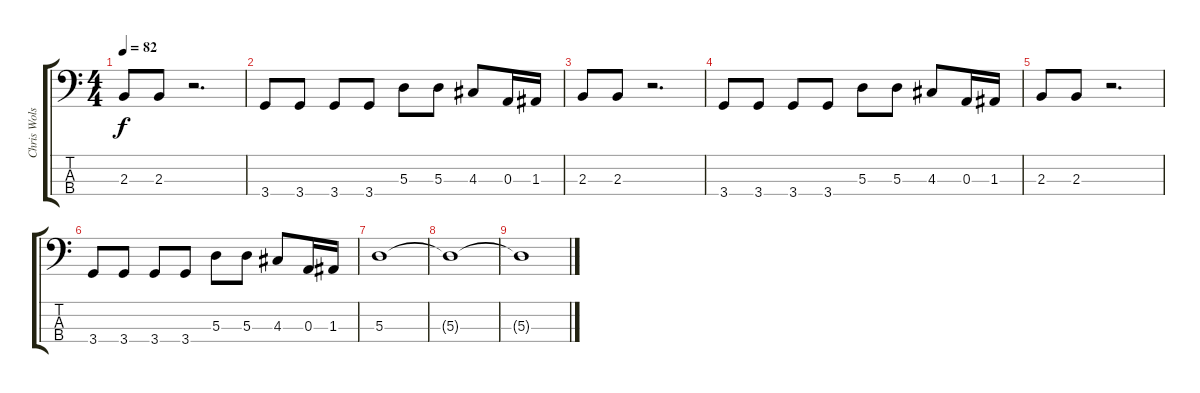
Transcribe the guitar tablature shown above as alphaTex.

\track ("Chris Wolstenholme" "Chris Wols") {instrument electricbassfinger}
\staff {score tabs}
\tuning (G2 D2 A1 E1) {hide}
\ts (4 4)
\tempo 82
\clef f4
\ks c
2.3.8{dy f} 2.3.8 r.2{d} |
3.4.8 3.4.8 3.4.8 3.4.8 5.3.8 5.3.8 4.3.8 0.3.16 1.3.16 |
2.3.8 2.3.8 r.2{d} |
3.4.8 3.4.8 3.4.8 3.4.8 5.3.8 5.3.8 4.3.8 0.3.16 1.3.16 |
2.3.8 2.3.8 r.2{d} |
3.4.8 3.4.8 3.4.8 3.4.8 5.3.8 5.3.8 4.3.8 0.3.16 1.3.16 |
5.3.1{volume 0} |
5.3{t}.1 |
5.3{t}.1
